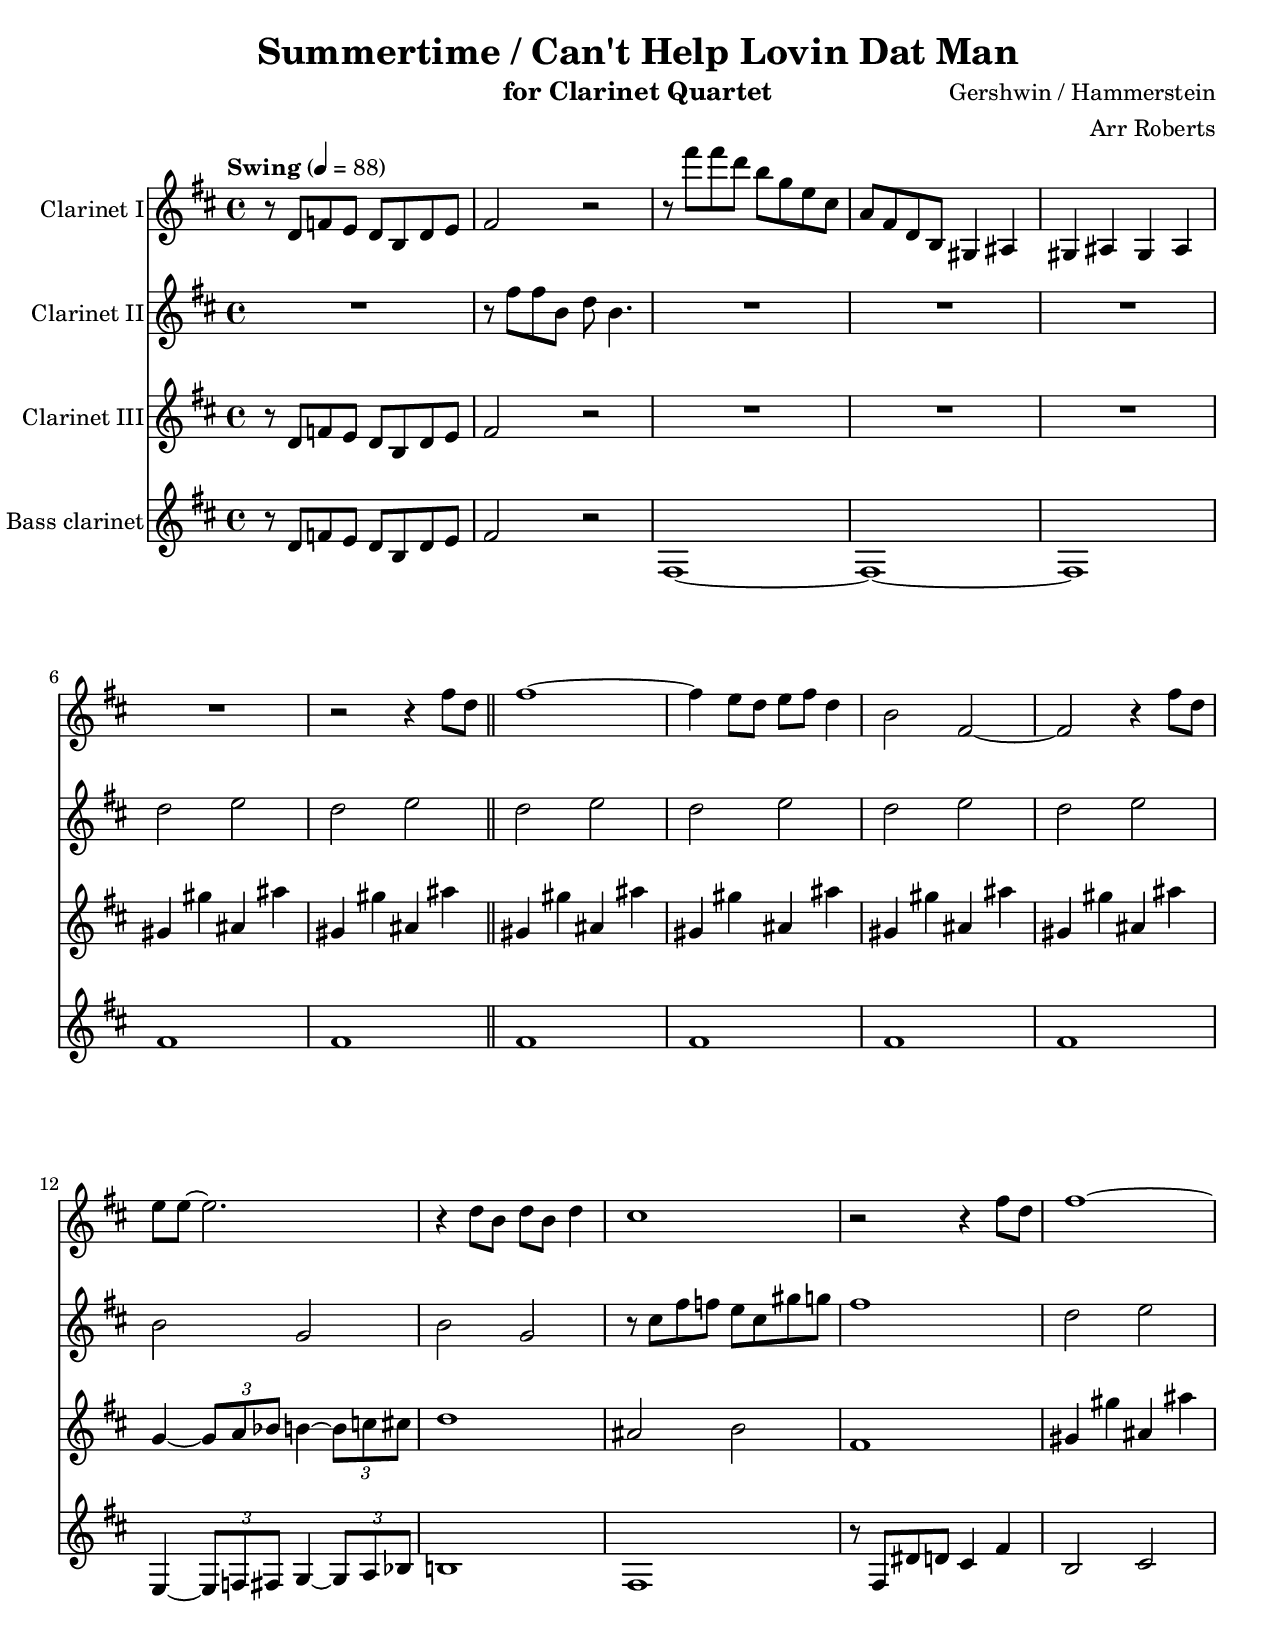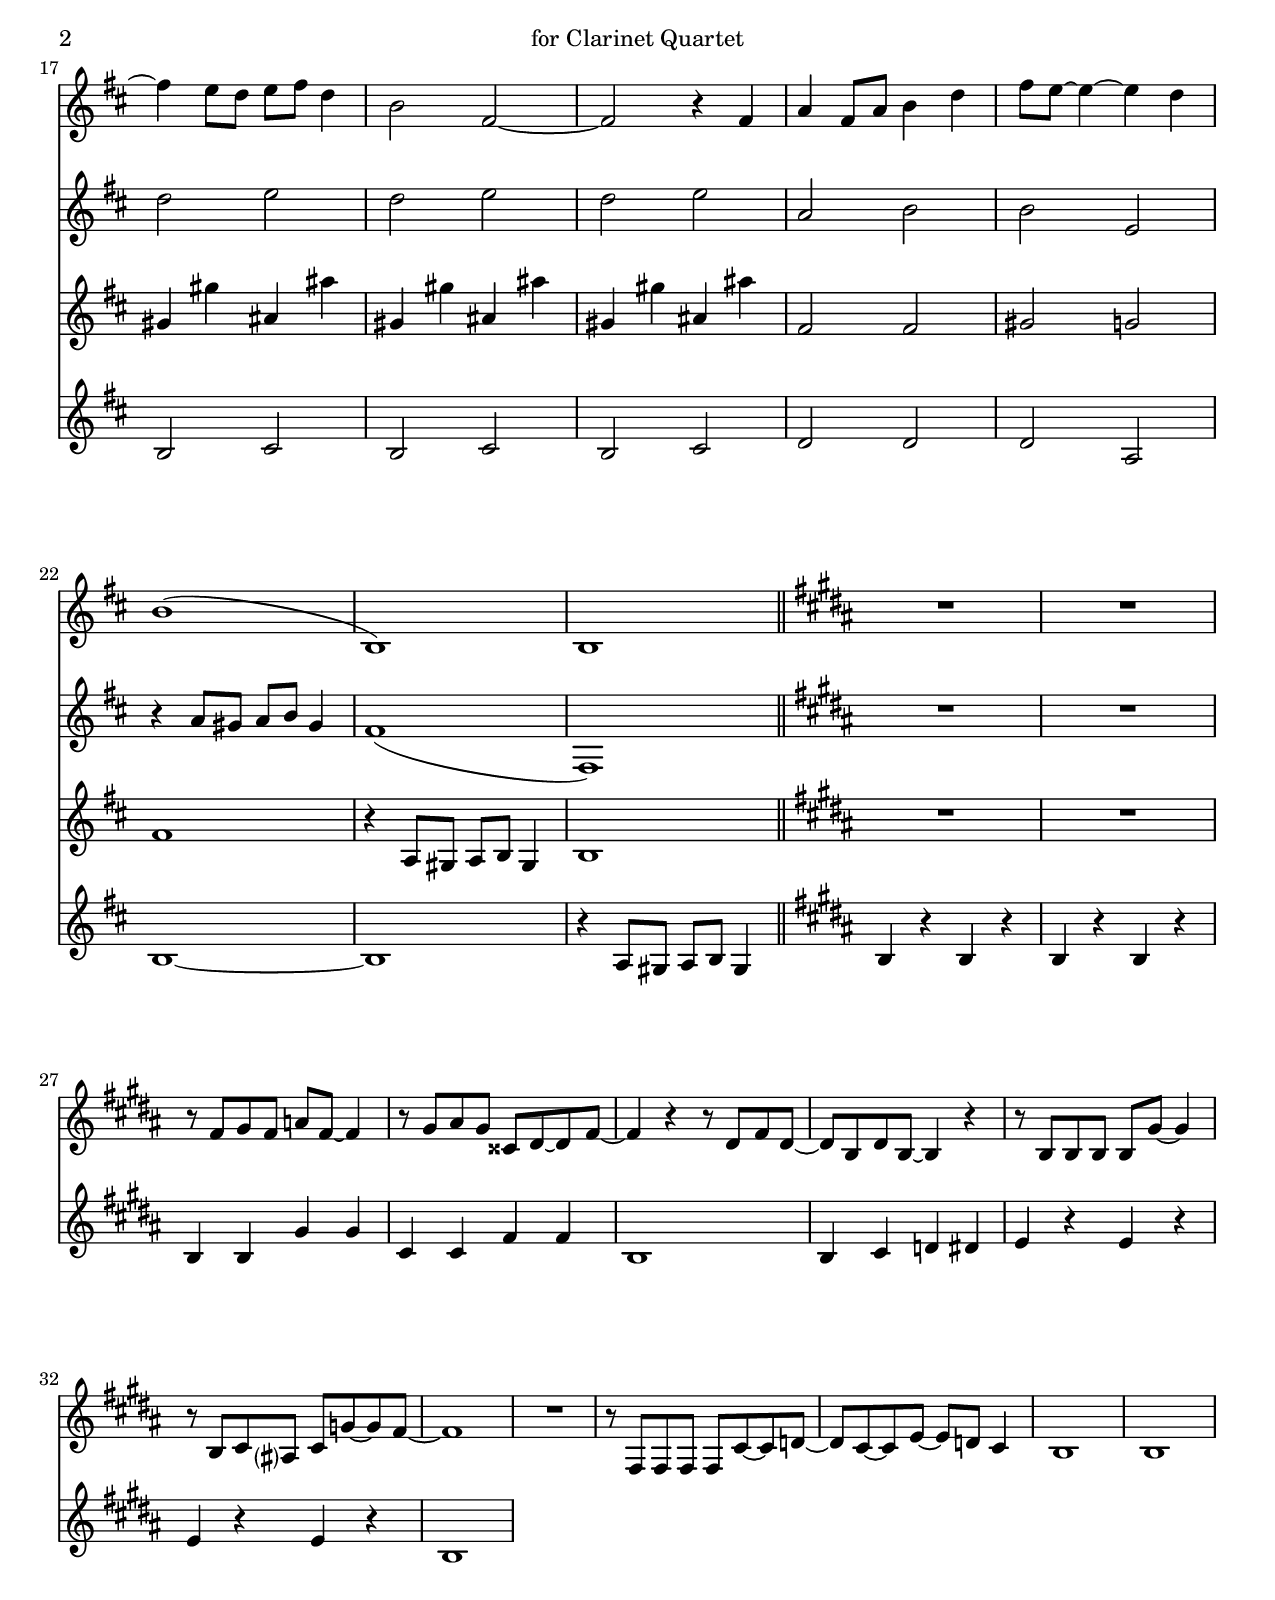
\version "2.16.0"
\include "english.ly"

\header {
  title = "Summertime / Can't Help Lovin Dat Man"
  instrument = "for Clarinet Quartet"
  composer = "Gershwin / Hammerstein"
  arranger = "Arr Roberts"
  % Remove default LilyPond tagline
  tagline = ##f
}

\paper {
  #(set-paper-size "letter")
}

global = {
  \key b \minor
  \time 4/4
  \tempo "Swing" 4=88
}

scoreAClarinetI = \relative c' {
  \global
  \transposition bf
  % Music follows here.
  r8 d f e d b d e |
  fs2 r2 |
  r8 fs'' fs d b g e cs |
  a8 fs d b gs4 as4 |
  gs4 as gs as |
  R1 |
  r2 r4 fs''8 d \bar "||"
  fs1~ |
  fs4 e8 d e fs d4 |
  b2 fs2~ |
  fs2 r4 fs'8 d |
  %% bar 12
  e8 e8~ e2. |
  r4 d8  b d b d4 |
  cs1 |
  r2 r4 fs8 d |
  %% Bar 16
  fs1~ |
  fs4 e8 d e fs d4 |
  b2 fs2~ |
  fs2 r4 fs |
  a4 fs8 a b4 d4 |
  fs8 e8~e4~e4 d |
  b1( |
  b,1)  |
  b1 \bar "||" |
  % Switch to Fish Gotta Swim
  \key b \major
  R1 |
  R1 |
}

scoreAClarinetII = \relative c'' {
  \global
  \transposition bf
  % Music follows here.
  R1 |
  r8 fs fs b, d b4. |
  R1 |
  R1 |
  R1 |
  d2 e2 |
  d2 e2 \bar "||" |
  d2 e2 |
  d2 e2 |
  d2 e2 |
  d2 e2 |
  %% Bar 12
  b2 g2 |
  b2 g2 |
  r8 cs fs f e cs gs' g |
  fs1 |
  % Bar 16
  d2 e2 |
  d2 e2 |
  d2 e2 |
  d2 e2 |
  a,2 b2 |
  b2 e,2 |
  r4 a8 gs a b gs4
  fs1( |
  fs,1) \bar "||" |
  % Switch to Fish Gotta Swim
  \key b \major
  R1 |
  R1 |
 }

scoreAClarinetIII = \relative c' {
  \global
  \transposition bf
  % Music follows here.
  r8 d f e d b d e |
  fs2 r2 |
  R1*3
  gs4 gs' as, as' | 
  gs,4 gs' as, as' \bar "||" | 
  gs,4 gs' as, as' | 
  gs,4 gs' as, as' | 
  gs,4 gs' as, as' | 
  gs,4 gs' as, as' | 
  %% Nar 12
  g,4~ \tuplet 3/2 { g8 a bf } b4~ \tuplet 3/2 { b8 c cs } |
  d1 |
  as2 b2 |
  fs1 |
  gs4 gs' as, as' | 
  gs,4 gs' as, as' | 
  gs,4 gs' as, as' | 
  gs,4 gs' as, as' | 
  fs,2 fs2 |
  gs2 g2 |
  fs1 |
  r4 a,8 gs a b gs4
  b1 \bar "||" |
  % Switch to Fish Gotta Swim -- "Hey listen sister"
  \key b \major
  R1 |
  R1 |
  r8 fs' gs fs a fs8~fs4 |
  r8 gs as gs cx, ds~ds fs~ |
  fs4 r4 r8 ds8 fs ds~ |
  ds8 b ds b~b4 r4 |
  r8 b b b  b gs'~ gs4 |
  r8 b, cs as? cs g'~ g fs~ |
  fs1 |
  R1 |
  r8 fs, fs fs fs cs'~cs d~ |
  d8 cs~cs e~e d cs4 |
  b1 |
  b1 |
  % Chorus for Fish
}

scoreABassClarinet = \relative c' {
  \global
  \transposition bf
  % Music follows here.
  r8 d f e d b d e |
  fs2 r2 |
  fs,1~ |
  fs1~ |
  fs1 |
  fs'1 |
  fs1 \bar "||" |
  fs1 |
  fs1 |
  fs1 |
  fs1 |
  %% Bar 12
  e,4~ \tuplet 3/2 { e8 f fs } g4~ \tuplet 3/2 {g8 a bf} |
  b!1 |
  fs1 |
  r8 fs ds' d cs4 fs4 |
  %% Bar 16
  b,2 cs2 |
  b2 cs2 |
  b2 cs2 |
  b2 cs2 |
  d2 d2 |
  d2 a2 |
  b1~ |
  b1 |
  r4 a8 gs a b gs4 \bar "||" |
  \key b \major
  b4 r b r |
  b4 r b r |
  b4 b gs' gs |
  cs,4 cs fs fs |
  b,1 |
  b4 cs d ds |
  e4 r e r |
  e4 r e r |
  b1 |
}

scoreAClarinetIPart = \new Staff \with {
  instrumentName = "Clarinet I"
  midiInstrument = "clarinet"
} \scoreAClarinetI

scoreAClarinetIIPart = \new Staff \with {
  instrumentName = "Clarinet II"
  midiInstrument = "clarinet"
} \scoreAClarinetII

scoreAClarinetIIIPart = \new Staff \with {
  instrumentName = "Clarinet III"
  midiInstrument = "clarinet"
} \scoreAClarinetIII

scoreABassClarinetPart = \new Staff \with {
  instrumentName = "Bass clarinet"
  midiInstrument = "clarinet"
} \scoreABassClarinet

\score {
  <<
    \scoreAClarinetIPart
    \scoreAClarinetIIPart
    \scoreAClarinetIIIPart
    \scoreABassClarinetPart
  >>
  \layout { }
  \midi { }
}
